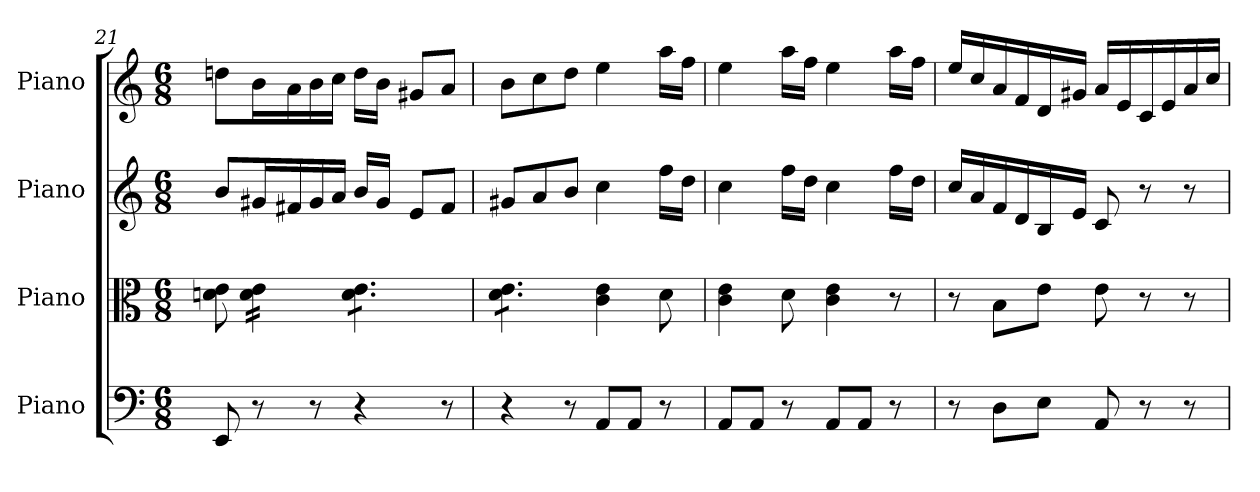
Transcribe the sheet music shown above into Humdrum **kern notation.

**kern	**kern	**kern	**kern
*part4	*part3	*part2	*part1
*staff4	*staff3	*staff2	*staff1
*I"Piano	*I"Piano	*I"Piano	*I"Piano
*I'Pno	*I'Pno	*I'Pno	*I'Pno
*clefF4	*clefC3	*clefG2	*clefG2
*k[]	*k[]	*k[]	*k[]
*M6/8	*M6/8	*M6/8	*M6/8
=21	=21	=21	=21
8EE/	8dn\ 8e\	8b/L	8ddn\L
*	*tremolo	*	*
8r	16d\ 16e\LL	16g#X/L	16b\L
.	16d\ 16e\	16f#X/	16a\
8r	16d\ 16e\	16g#/	16b\
.	16d\ 16e\JJ	16a/JJ	16cc\JJ
4r	8d\ 8e\L	16b/LL	16dd\LL
.	.	16g#/JJ	16b\JJ
.	8d\ 8e\	8e/L	8g#X/L
8r	8d\ 8e\J	8f#/J	8a/J
=22	=22	=22	=22
4r	8d\ 8e\L	8g#X/L	8b\L
.	8d\ 8e\	8a/	8cc\
8r	8d\ 8e\J	8b/J	8dd\J
*	*Xtremolo	*	*
8AA/L	4c\ 4e\	4cc\	4ee\
8AA/J	.	.	.
8r	8d\	16ff\LL	16aa\LL
.	.	16dd\JJ	16ff\JJ
=23	=23	=23	=23
8AA/L	4c\ 4e\	4cc\	4ee\
8AA/J	.	.	.
8r	8d\	16ff\LL	16aa\LL
.	.	16dd\JJ	16ff\JJ
8AA/L	4c\ 4e\	4cc\	4ee\
8AA/J	.	.	.
8r	8r	16ff\LL	16aa\LL
.	.	16dd\JJ	16ff\JJ
=24	=24	=24	=24
8r	8r	16cc/LL	16ee/LL
.	.	16a/	16cc/
8D\L	8B\L	16f/	16a/
.	.	16d/	16f/
8E\J	8e\J	16B/	16d/
.	.	16e/JJ	16g#X/JJ
8AA/	8e\	8c/	16a/LL
.	.	.	16e/
8r	8r	8r	16c/
.	.	.	16e/
8r	8r	8r	16a/
.	.	.	16cc/JJ
=	=	=	=
*-	*-	*-	*-
